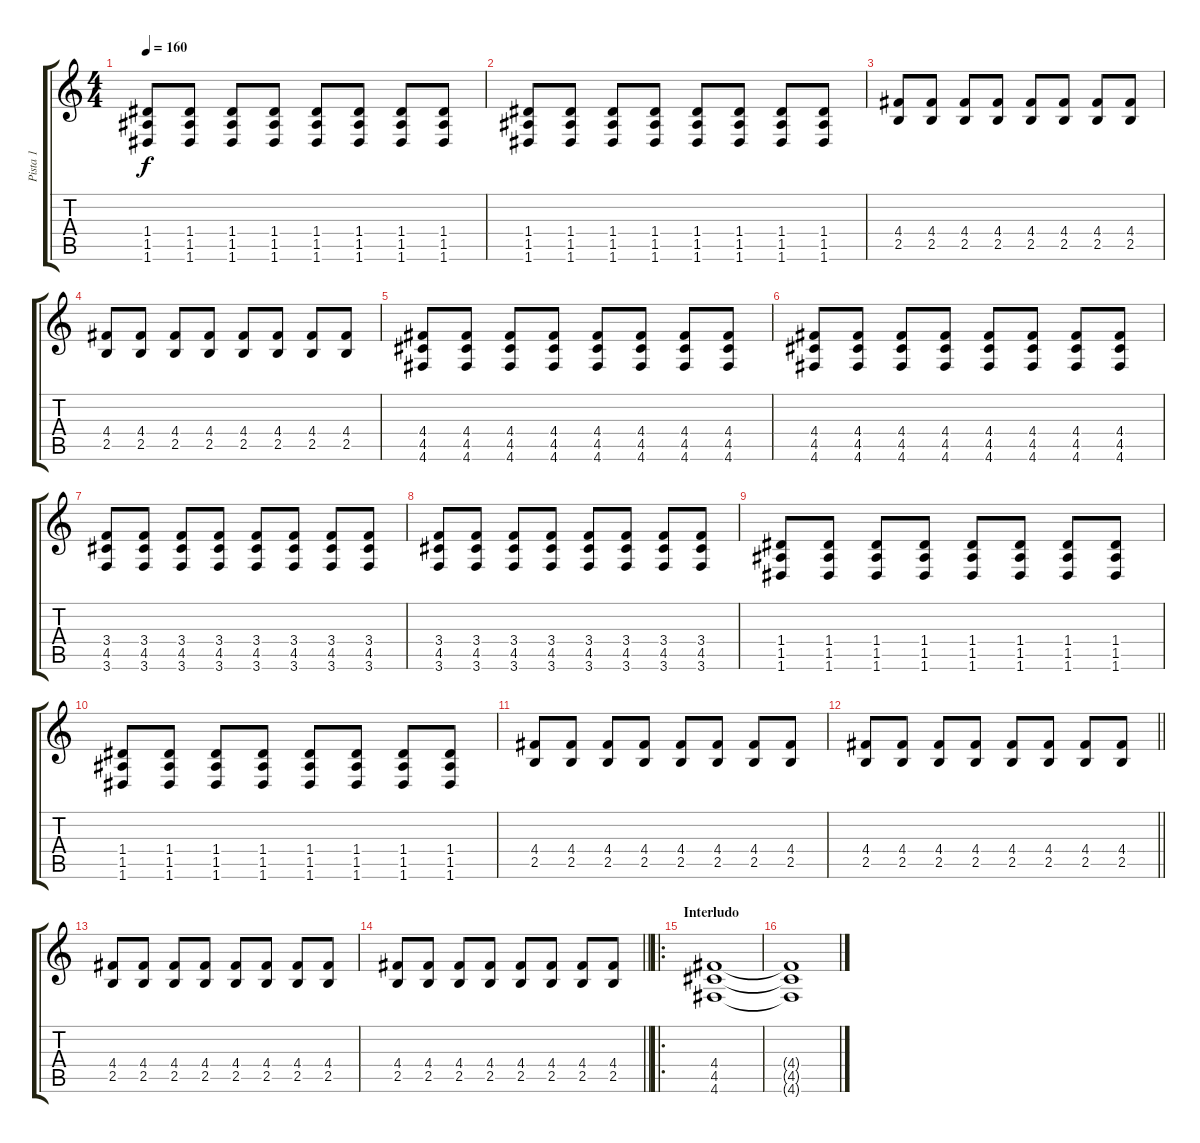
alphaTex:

\track ("Pista 1" "Pista 1") {instrument acousticguitarsteel}
\staff {score tabs}
\tuning (E4 B3 G3 D3 A2 D2) {hide}
\ts (4 4)
\tempo 160
\clef g2
\ks c
(1.4 1.5 1.6).8{dy f} (1.4 1.5 1.6).8 (1.4 1.5 1.6).8 (1.4 1.5 1.6).8 (1.4 1.5 1.6).8 (1.4 1.5 1.6).8 (1.4 1.5 1.6).8 (1.4 1.5 1.6).8 |
(1.4 1.5 1.6).8 (1.4 1.5 1.6).8 (1.4 1.5 1.6).8 (1.4 1.5 1.6).8 (1.4 1.5 1.6).8 (1.4 1.5 1.6).8 (1.4 1.5 1.6).8 (1.4 1.5 1.6).8 |
(4.4 2.5).8 (4.4 2.5).8 (4.4 2.5).8 (4.4 2.5).8 (4.4 2.5).8 (4.4 2.5).8 (4.4 2.5).8 (4.4 2.5).8 |
(4.4 2.5).8 (4.4 2.5).8 (4.4 2.5).8 (4.4 2.5).8 (4.4 2.5).8 (4.4 2.5).8 (4.4 2.5).8 (4.4 2.5).8 |
(4.4 4.5 4.6).8 (4.4 4.5 4.6).8 (4.4 4.5 4.6).8 (4.4 4.5 4.6).8 (4.4 4.5 4.6).8 (4.4 4.5 4.6).8 (4.4 4.5 4.6).8 (4.4 4.5 4.6).8 |
(4.4 4.5 4.6).8 (4.4 4.5 4.6).8 (4.4 4.5 4.6).8 (4.4 4.5 4.6).8 (4.4 4.5 4.6).8 (4.4 4.5 4.6).8 (4.4 4.5 4.6).8 (4.4 4.5 4.6).8 |
(3.4 4.5 3.6).8 (3.4 4.5 3.6).8 (3.4 4.5 3.6).8 (3.4 4.5 3.6).8 (3.4 4.5 3.6).8 (3.4 4.5 3.6).8 (3.4 4.5 3.6).8 (3.4 4.5 3.6).8 |
(3.4 4.5 3.6).8 (3.4 4.5 3.6).8 (3.4 4.5 3.6).8 (3.4 4.5 3.6).8 (3.4 4.5 3.6).8 (3.4 4.5 3.6).8 (3.4 4.5 3.6).8 (3.4 4.5 3.6).8 |
(1.4 1.5 1.6).8 (1.4 1.5 1.6).8 (1.4 1.5 1.6).8 (1.4 1.5 1.6).8 (1.4 1.5 1.6).8 (1.4 1.5 1.6).8 (1.4 1.5 1.6).8 (1.4 1.5 1.6).8 |
(1.4 1.5 1.6).8 (1.4 1.5 1.6).8 (1.4 1.5 1.6).8 (1.4 1.5 1.6).8 (1.4 1.5 1.6).8 (1.4 1.5 1.6).8 (1.4 1.5 1.6).8 (1.4 1.5 1.6).8 |
(4.4 2.5).8 (4.4 2.5).8 (4.4 2.5).8 (4.4 2.5).8 (4.4 2.5).8 (4.4 2.5).8 (4.4 2.5).8 (4.4 2.5).8 |
\barLineRight lightlight
(4.4 2.5).8 (4.4 2.5).8 (4.4 2.5).8 (4.4 2.5).8 (4.4 2.5).8 (4.4 2.5).8 (4.4 2.5).8 (4.4 2.5).8 |
(4.4 2.5).8 (4.4 2.5).8 (4.4 2.5).8 (4.4 2.5).8 (4.4 2.5).8 (4.4 2.5).8 (4.4 2.5).8 (4.4 2.5).8 |
\barLineRight lightlight
(4.4 2.5).8 (4.4 2.5).8 (4.4 2.5).8 (4.4 2.5).8 (4.4 2.5).8 (4.4 2.5).8 (4.4 2.5).8 (4.4 2.5).8 |
\ro
\section ("" "Interludo")
(4.4 4.5 4.6).1 |
(4.4{t} 4.5{t} 4.6{t}).1
